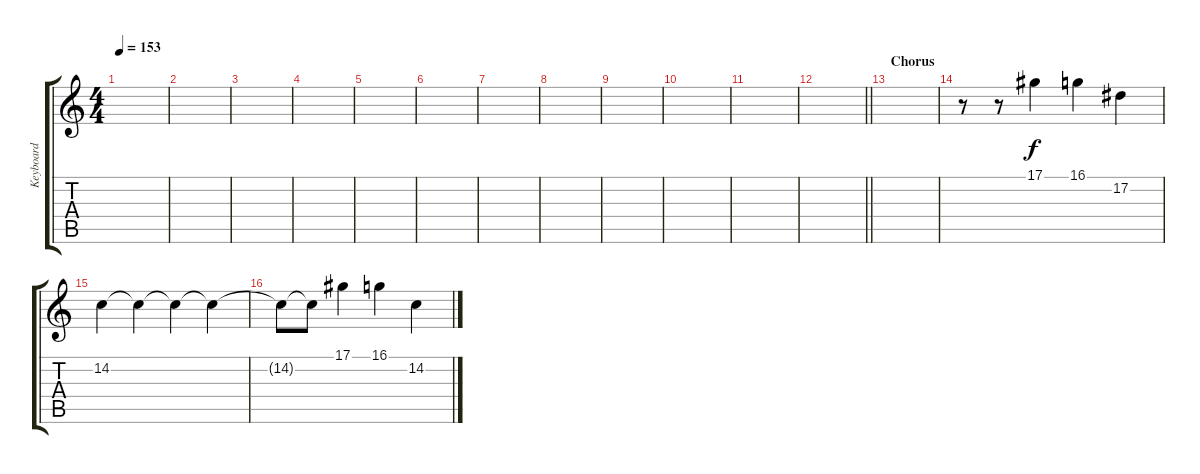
\track ("Keyboard" "Keyboard") {instrument vibraphone}
\staff {score tabs}
\tuning (Eb4 Bb3 Gb3 Db3 Ab2 Eb2) {hide}
\ts (4 4)
\tempo 153
\clef g2
\ks c
|
|
|
|
|
|
|
|
|
|
|
\barLineRight lightlight
|
\section ("" "Chorus")
|
r.8 r.8 17.1.4 16.1.4 17.2.4 |
14.2.4 14.2{t}.4 14.2{t}.4 14.2{t}.4 |
14.2{t}.8 14.2{t}.8 17.1.4 16.1.4 14.2.4
